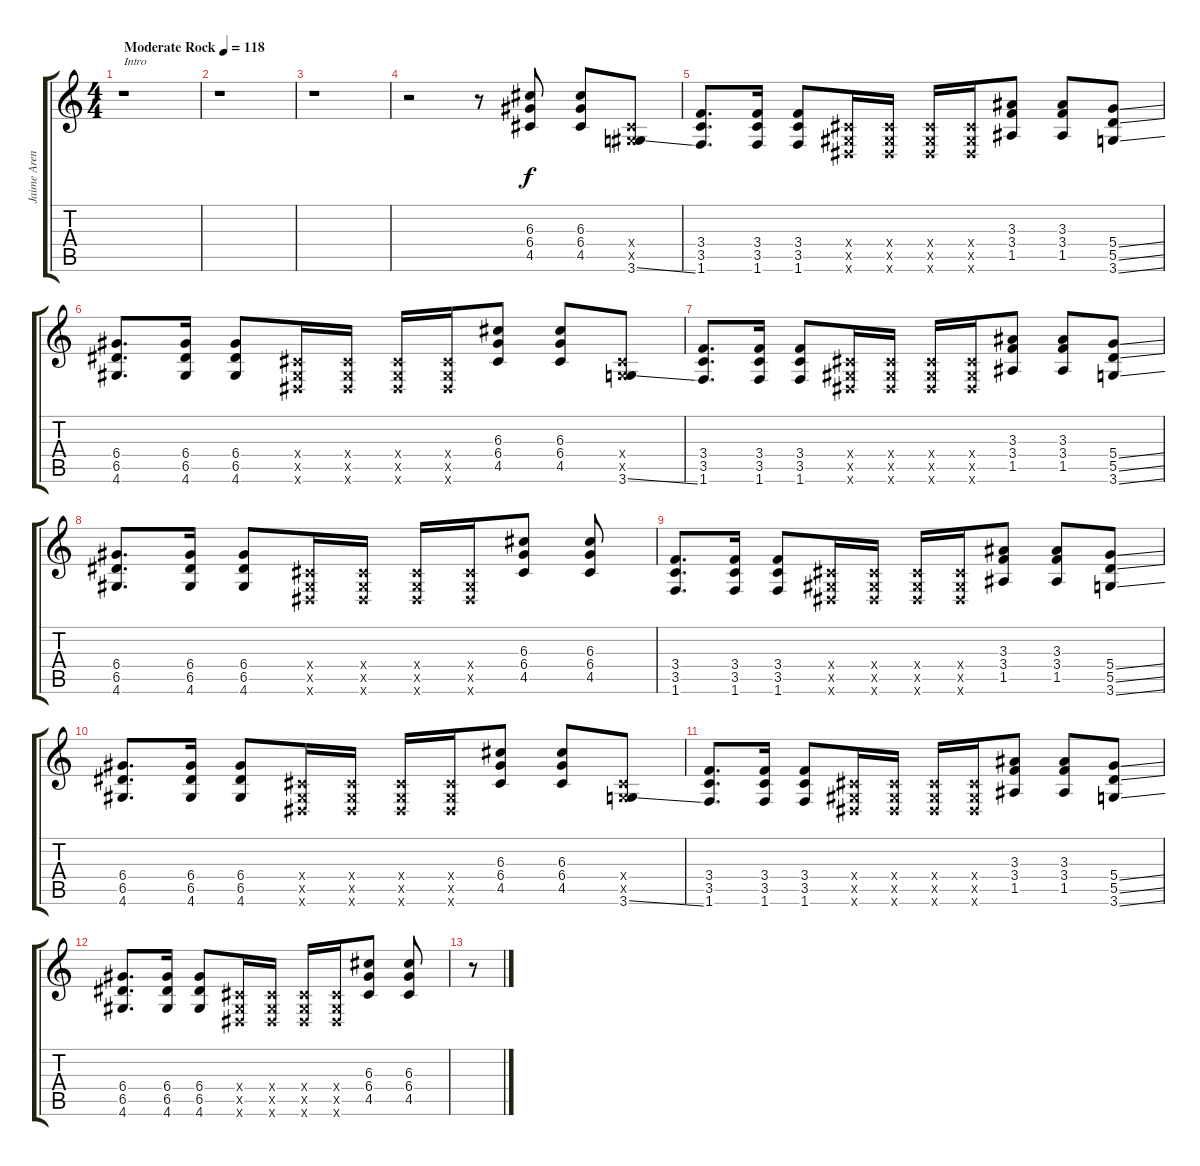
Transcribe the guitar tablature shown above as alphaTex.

\track ("Jaime Arentzen: Gibson Junior" "Jaime Aren") {instrument distortionguitar}
\staff {score tabs}
\tuning (E4 B3 G3 D3 A2 E2) {hide}
\ts (4 4)
\tempo (118 "Moderate Rock")
\clef g2
\ks c
r.1{txt "Intro" dy f instrument distortionguitar} |
r.1 |
r.1 |
r.2 r.8 (6.3 6.4 4.5).8 (6.3 6.4 4.5).8 (-1.4{x} -1.5{x} 3.6{ss}).8 |
(3.4 3.5 1.6).8{d} (3.4 3.5 1.6).16 (3.4 3.5 1.6).8 (-1.4{x} -1.5{x} -1.6{x}).16 (-1.4{x} -1.5{x} -1.6{x}).16 (-1.4{x} -1.5{x} -1.6{x}).16 (-1.4{x} -1.5{x} -1.6{x}).16 (3.3 3.4 1.5).8 (3.3 3.4 1.5).8 (5.4{ss} 5.5{ss} 3.6{ss}).8 |
(6.4 6.5 4.6).8{d} (6.4 6.5 4.6).16 (6.4 6.5 4.6).8 (-1.4{x} -1.5{x} -1.6{x}).16 (-1.4{x} -1.5{x} -1.6{x}).16 (-1.4{x} -1.5{x} -1.6{x}).16 (-1.4{x} -1.5{x} -1.6{x}).16 (6.3 6.4 4.5).8 (6.3 6.4 4.5).8 (-1.4{x} -1.5{x} 3.6{ss}).8 |
(3.4 3.5 1.6).8{d} (3.4 3.5 1.6).16 (3.4 3.5 1.6).8 (-1.4{x} -1.5{x} -1.6{x}).16 (-1.4{x} -1.5{x} -1.6{x}).16 (-1.4{x} -1.5{x} -1.6{x}).16 (-1.4{x} -1.5{x} -1.6{x}).16 (3.3 3.4 1.5).8 (3.3 3.4 1.5).8 (5.4{ss} 5.5{ss} 3.6{ss}).8 |
(6.4 6.5 4.6).8{d} (6.4 6.5 4.6).16 (6.4 6.5 4.6).8 (-1.4{x} -1.5{x} -1.6{x}).16 (-1.4{x} -1.5{x} -1.6{x}).16 (-1.4{x} -1.5{x} -1.6{x}).16 (-1.4{x} -1.5{x} -1.6{x}).16 (6.3 6.4 4.5).8 (6.3 6.4 4.5).8 |
(3.4 3.5 1.6).8{d} (3.4 3.5 1.6).16 (3.4 3.5 1.6).8 (-1.4{x} -1.5{x} -1.6{x}).16 (-1.4{x} -1.5{x} -1.6{x}).16 (-1.4{x} -1.5{x} -1.6{x}).16 (-1.4{x} -1.5{x} -1.6{x}).16 (3.3 3.4 1.5).8 (3.3 3.4 1.5).8 (5.4{ss} 5.5{ss} 3.6{ss}).8 |
(6.4 6.5 4.6).8{d} (6.4 6.5 4.6).16 (6.4 6.5 4.6).8 (-1.4{x} -1.5{x} -1.6{x}).16 (-1.4{x} -1.5{x} -1.6{x}).16 (-1.4{x} -1.5{x} -1.6{x}).16 (-1.4{x} -1.5{x} -1.6{x}).16 (6.3 6.4 4.5).8 (6.3 6.4 4.5).8 (-1.4{x} -1.5{x} 3.6{ss}).8 |
(3.4 3.5 1.6).8{d} (3.4 3.5 1.6).16 (3.4 3.5 1.6).8 (-1.4{x} -1.5{x} -1.6{x}).16 (-1.4{x} -1.5{x} -1.6{x}).16 (-1.4{x} -1.5{x} -1.6{x}).16 (-1.4{x} -1.5{x} -1.6{x}).16 (3.3 3.4 1.5).8 (3.3 3.4 1.5).8 (5.4{ss} 5.5{ss} 3.6{ss}).8 |
(6.4 6.5 4.6).8{d} (6.4 6.5 4.6).16 (6.4 6.5 4.6).8 (-1.4{x} -1.5{x} -1.6{x}).16 (-1.4{x} -1.5{x} -1.6{x}).16 (-1.4{x} -1.5{x} -1.6{x}).16 (-1.4{x} -1.5{x} -1.6{x}).16 (6.3 6.4 4.5).8 (6.3 6.4 4.5).8 |
r.8
